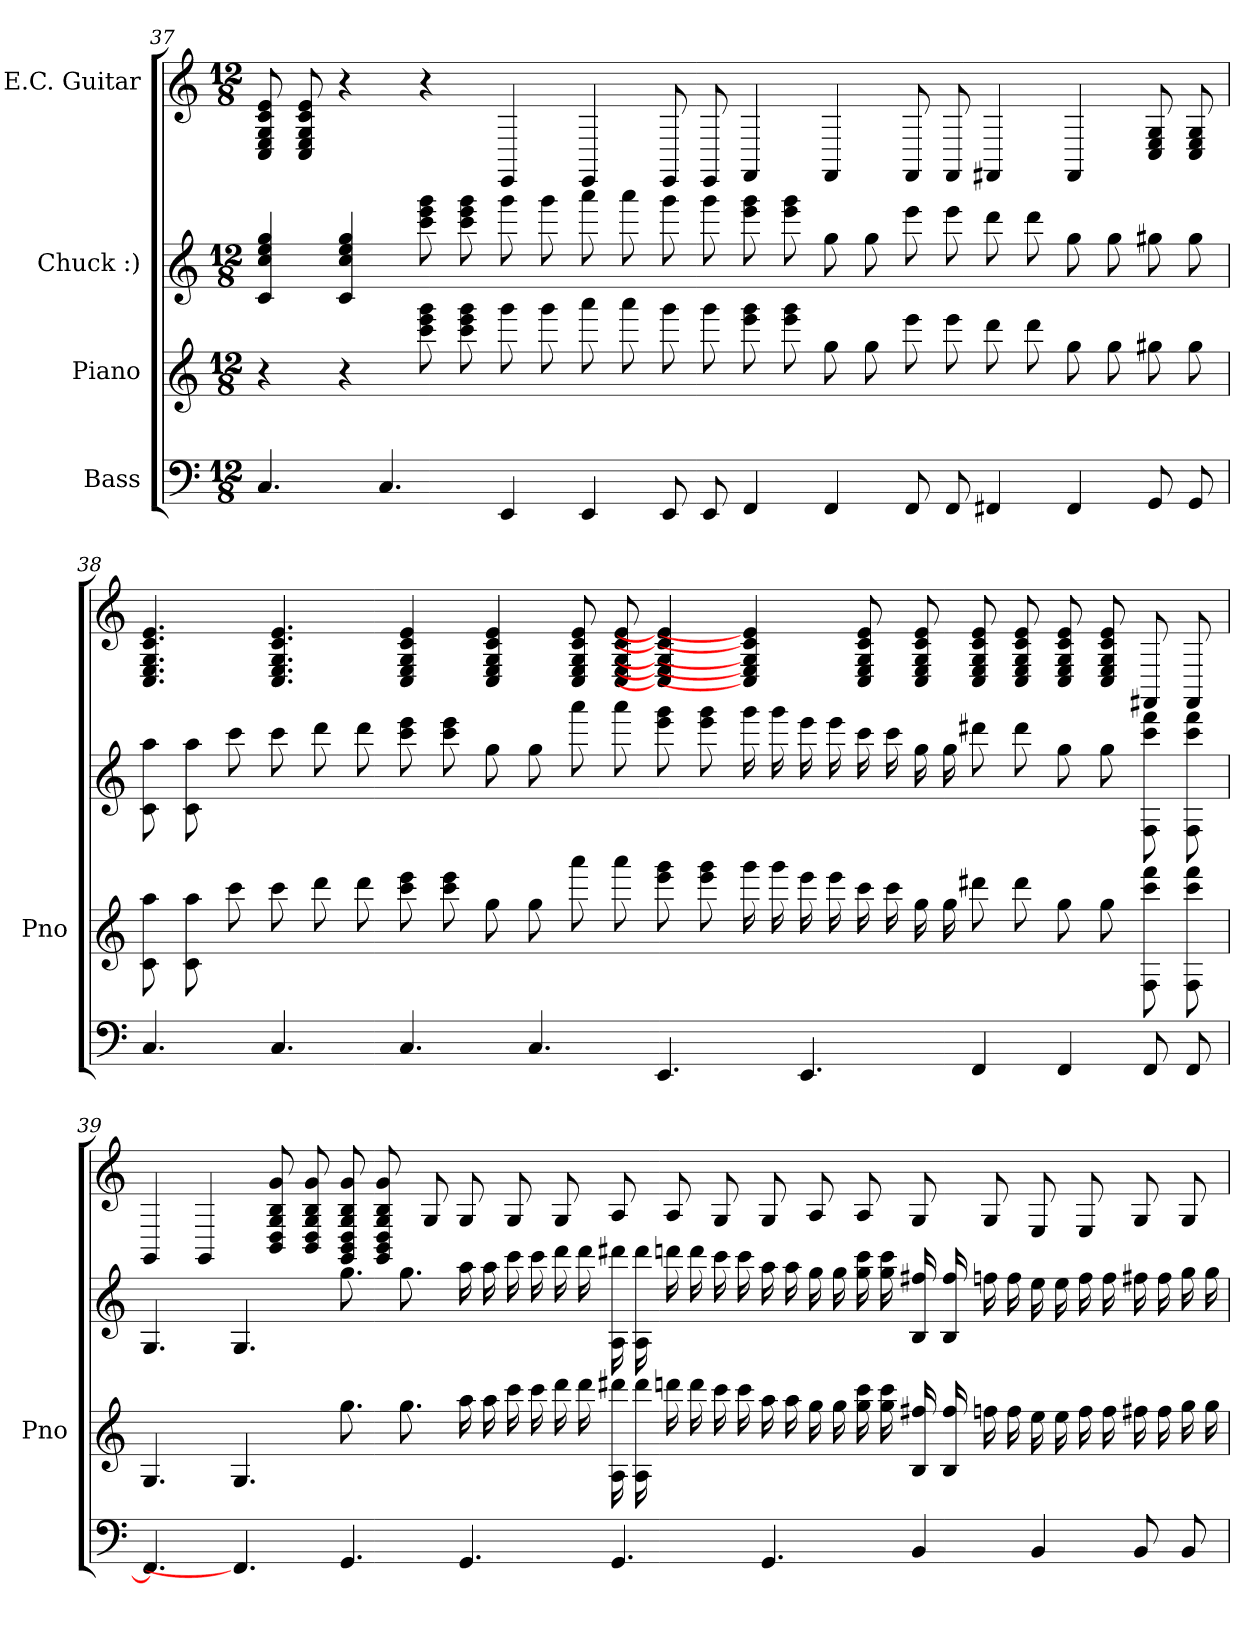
**kern	**kern	**kern	**kern
*part4	*part3	*part2	*part1
*staff4	*staff3	*staff2	*staff1
*I"Bass	*I"Piano	*I"Chuck :)	*I"E.C. Guitar
*	*I'Pno	*	*
*	*	*	*
*k[]	*k[]	*k[]	*k[]
*M12/8	*M12/8	*M12/8	*M12/8
=37	=37	=37	=37
4.C	4r	4gg 4ee 4cc 4c	8e 8c 8G 8E 8C
.	.	.	8e 8c 8G 8E 8C
.	4r	4gg 4ee 4cc 4c	4r
4.C	.	.	.
.	8ggg 8eee 8ccc	8ggg 8eee 8ccc	4r
.	8ggg 8eee 8ccc	8ggg 8eee 8ccc	.
4EE	8ggg	8ggg	4EE
.	8ggg	8ggg	.
4EE	8aaa	8aaa	4EE
.	8aaa	8aaa	.
8EE	8ggg	8ggg	8EE
8EE	8ggg	8ggg	8EE
4FF	8ggg 8eee	8ggg 8eee	4FF
.	8ggg 8eee	8ggg 8eee	.
4FF	8gg	8gg	4FF
.	8gg	8gg	.
8FF	8eee	8eee	8FF
8FF	8eee	8eee	8FF
4FF#	8ddd	8ddd	4FF#
.	8ddd	8ddd	.
4FF#	8gg	8gg	4FF#
.	8gg	8gg	.
8GG	8gg#	8gg#	8G 8E 8C
8GG	8gg#	8gg#	8G 8E 8C
=38	=38	=38	=38
4.C	8aa 8c	8aa 8c	4.e 4.c 4.G 4.E 4.C
.	8aa 8c	8aa 8c	.
.	8ccc	8ccc	.
4.C	8ccc	8ccc	4.e 4.c 4.G 4.E 4.C
.	8ddd	8ddd	.
.	8ddd	8ddd	.
4.C	8eee 8ccc	8eee 8ccc	4e 4c 4G 4E 4C
.	8eee 8ccc	8eee 8ccc	.
.	8gg	8gg	4e 4c 4G 4E 4C
4.C	8gg	8gg	.
.	8aaa	8aaa	8e 8c 8G 8E 8C
.	8aaa	8aaa	8e 8c 8G 8E 8C
4.EE	8ggg 8eee	8ggg 8eee	4e] 4c] 4G] 4E] 4C]
.	8ggg 8eee	8ggg 8eee	.
.	16ggg	16ggg	4e] 4c] 4G] 4E] 4C]
.	16ggg	16ggg	.
4.EE	16eee	16eee	.
.	16eee	16eee	.
.	16ccc	16ccc	8e 8c 8G 8E 8C
.	16ccc	16ccc	.
.	16gg	16gg	8e 8c 8G 8E 8C
.	16gg	16gg	.
4FF	8ddd#	8ddd#	8e 8c 8G 8E 8C
.	8ddd#	8ddd#	8e 8c 8G 8E 8C
4FF	8gg	8gg	8e 8c 8G 8E 8C
.	8gg	8gg	8e 8c 8G 8E 8C
8FF	8fff 8ccc 8F	8fff 8ccc 8F	8FF#
8FF	8fff 8ccc 8F	8fff 8ccc 8F	8FF#
=39	=39	=39	=39
4.FF]	4.G	4.G	4GG
.	.	.	4GG
4.FF]	4.G	4.G	.
.	.	.	8g 8B 8G 8D 8BB
.	.	.	8g 8B 8G 8D 8BB
4.GG	8.gg	8.gg	8g 8B 8G 8D 8BB 8GG
.	.	.	8g 8B 8G 8D 8BB 8GG
.	8.gg	8.gg	.
.	.	.	8G
4.GG	16aa	16aa	8G
.	16aa	16aa	.
.	16ccc	16ccc	8G
.	16ccc	16ccc	.
.	16ddd	16ddd	8G
.	16ddd	16ddd	.
4.GG	16ddd# 16A	16ddd# 16A	8A
.	16ddd# 16A	16ddd# 16A	.
.	16ddd	16ddd	8A
.	16ddd	16ddd	.
.	16ccc	16ccc	8G
.	16ccc	16ccc	.
4.GG	16aa	16aa	8G
.	16aa	16aa	.
.	16gg	16gg	8A
.	16gg	16gg	.
.	16ccc 16gg	16ccc 16gg	8A
.	16ccc 16gg	16ccc 16gg	.
4BB	16ff# 16B	16ff# 16B	8G
.	16ff# 16B	16ff# 16B	.
.	16ff	16ff	8G
.	16ff	16ff	.
4BB	16ee	16ee	8E
.	16ee	16ee	.
.	16ff	16ff	8E
.	16ff	16ff	.
8BB	16ff#	16ff#	8G
.	16ff#	16ff#	.
8BB	16gg	16gg	8G
.	16gg	16gg	.
=	=	=	=
*-	*-	*-	*-
